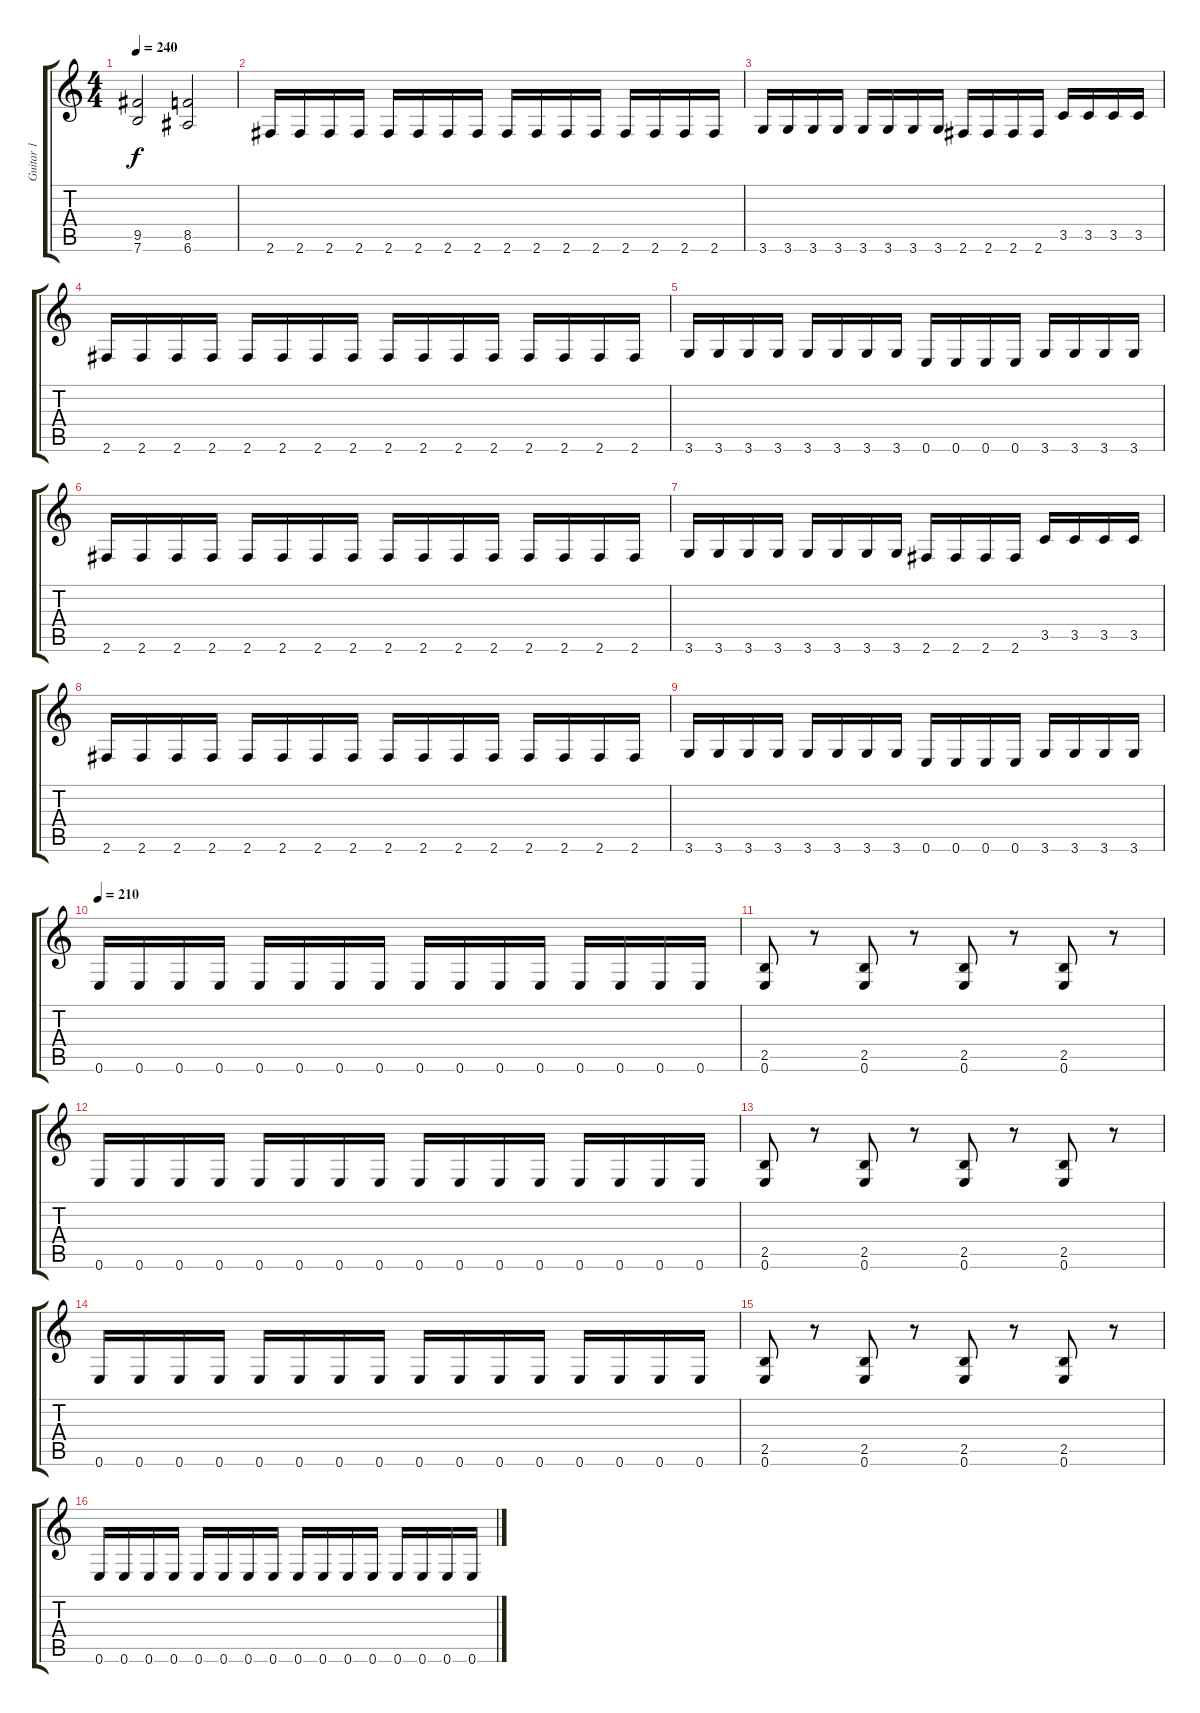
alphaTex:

\track ("Guitar 1" "Guitar 1") {instrument distortionguitar}
\staff {score tabs}
\tuning (E4 B3 G3 D3 A2 E2) {hide}
\ts (4 4)
\tempo 240
\clef g2
\ks c
(9.5 7.6).2{dy f} (8.5 6.6).2 |
2.6.16 2.6.16 2.6.16 2.6.16 2.6.16 2.6.16 2.6.16 2.6.16 2.6.16 2.6.16 2.6.16 2.6.16 2.6.16 2.6.16 2.6.16 2.6.16 |
3.6.16 3.6.16 3.6.16 3.6.16 3.6.16 3.6.16 3.6.16 3.6.16 2.6.16 2.6.16 2.6.16 2.6.16 3.5.16 3.5.16 3.5.16 3.5.16 |
2.6.16 2.6.16 2.6.16 2.6.16 2.6.16 2.6.16 2.6.16 2.6.16 2.6.16 2.6.16 2.6.16 2.6.16 2.6.16 2.6.16 2.6.16 2.6.16 |
3.6.16 3.6.16 3.6.16 3.6.16 3.6.16 3.6.16 3.6.16 3.6.16 0.6.16 0.6.16 0.6.16 0.6.16 3.6.16 3.6.16 3.6.16 3.6.16 |
2.6.16 2.6.16 2.6.16 2.6.16 2.6.16 2.6.16 2.6.16 2.6.16 2.6.16 2.6.16 2.6.16 2.6.16 2.6.16 2.6.16 2.6.16 2.6.16 |
3.6.16 3.6.16 3.6.16 3.6.16 3.6.16 3.6.16 3.6.16 3.6.16 2.6.16 2.6.16 2.6.16 2.6.16 3.5.16 3.5.16 3.5.16 3.5.16 |
2.6.16 2.6.16 2.6.16 2.6.16 2.6.16 2.6.16 2.6.16 2.6.16 2.6.16 2.6.16 2.6.16 2.6.16 2.6.16 2.6.16 2.6.16 2.6.16 |
3.6.16 3.6.16 3.6.16 3.6.16 3.6.16 3.6.16 3.6.16 3.6.16 0.6.16 0.6.16 0.6.16 0.6.16 3.6.16 3.6.16 3.6.16 3.6.16 |
\tempo 210
0.6.16 0.6.16 0.6.16 0.6.16 0.6.16 0.6.16 0.6.16 0.6.16 0.6.16 0.6.16 0.6.16 0.6.16 0.6.16 0.6.16 0.6.16 0.6.16 |
(2.5 0.6).8 r.8 (2.5 0.6).8 r.8 (2.5 0.6).8 r.8 (2.5 0.6).8 r.8 |
0.6.16 0.6.16 0.6.16 0.6.16 0.6.16 0.6.16 0.6.16 0.6.16 0.6.16 0.6.16 0.6.16 0.6.16 0.6.16 0.6.16 0.6.16 0.6.16 |
(2.5 0.6).8 r.8 (2.5 0.6).8 r.8 (2.5 0.6).8 r.8 (2.5 0.6).8 r.8 |
0.6.16 0.6.16 0.6.16 0.6.16 0.6.16 0.6.16 0.6.16 0.6.16 0.6.16 0.6.16 0.6.16 0.6.16 0.6.16 0.6.16 0.6.16 0.6.16 |
(2.5 0.6).8 r.8 (2.5 0.6).8 r.8 (2.5 0.6).8 r.8 (2.5 0.6).8 r.8 |
0.6.16 0.6.16 0.6.16 0.6.16 0.6.16 0.6.16 0.6.16 0.6.16 0.6.16 0.6.16 0.6.16 0.6.16 0.6.16 0.6.16 0.6.16 0.6.16
